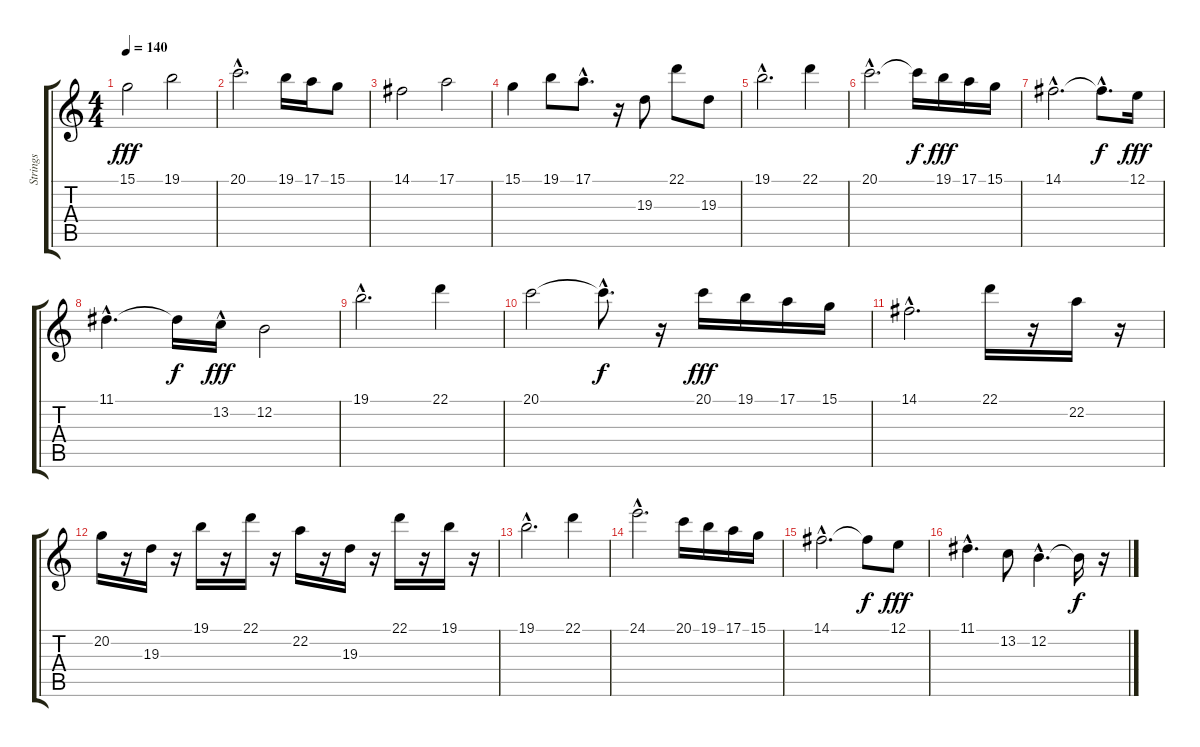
\track ("Strings" "Strings") {instrument stringensemble1}
\staff {score tabs}
\tuning (E4 B3 G3 D3 A2 E2) {hide}
\ts (4 4)
\tempo 140
\clef g2
\ks c
15.1.2{dy fff} 19.1.2 |
20.1{hac}.2{d} 19.1.16 17.1.16 15.1.8 |
14.1.2 17.1.2 |
15.1.4 19.1.8 17.1{hac}.8{d} r.16 19.3.8 22.1.8 19.3.8 |
19.1{hac}.2{d} 22.1.4 |
20.1{hac}.2{d} 20.1{t}.16{dy f} 19.1.16{dy fff} 17.1.16 15.1.16 |
14.1{hac}.2{d} 14.1{hac t}.8{d dy f} 12.1.16{dy fff} |
11.1{hac}.4{d} 11.1{t}.16{dy f} 13.2{hac}.16{dy fff} 12.2.2 |
19.1{hac}.2{d} 22.1.4 |
20.1.2 20.1{hac t}.8{d dy f} r.16 20.1.16{dy fff} 19.1.16 17.1.16 15.1.16 |
14.1{hac}.2{d} 22.1.16 r.16 22.2.16 r.16 |
20.2.16 r.16 19.3.16 r.16 19.1.16 r.16 22.1.16 r.16 22.2.16 r.16 19.3.16 r.16 22.1.16 r.16 19.1.16 r.16 |
19.1{hac}.2{d} 22.1.4 |
24.1{hac}.2{d} 20.1.16 19.1.16 17.1.16 15.1.16 |
14.1{hac}.2{d} 14.1{t}.8{dy f} 12.1.8{dy fff} |
11.1{hac}.4{d} 13.2.8 12.2{hac}.4{d} 12.2{t}.16{dy f} r.16
